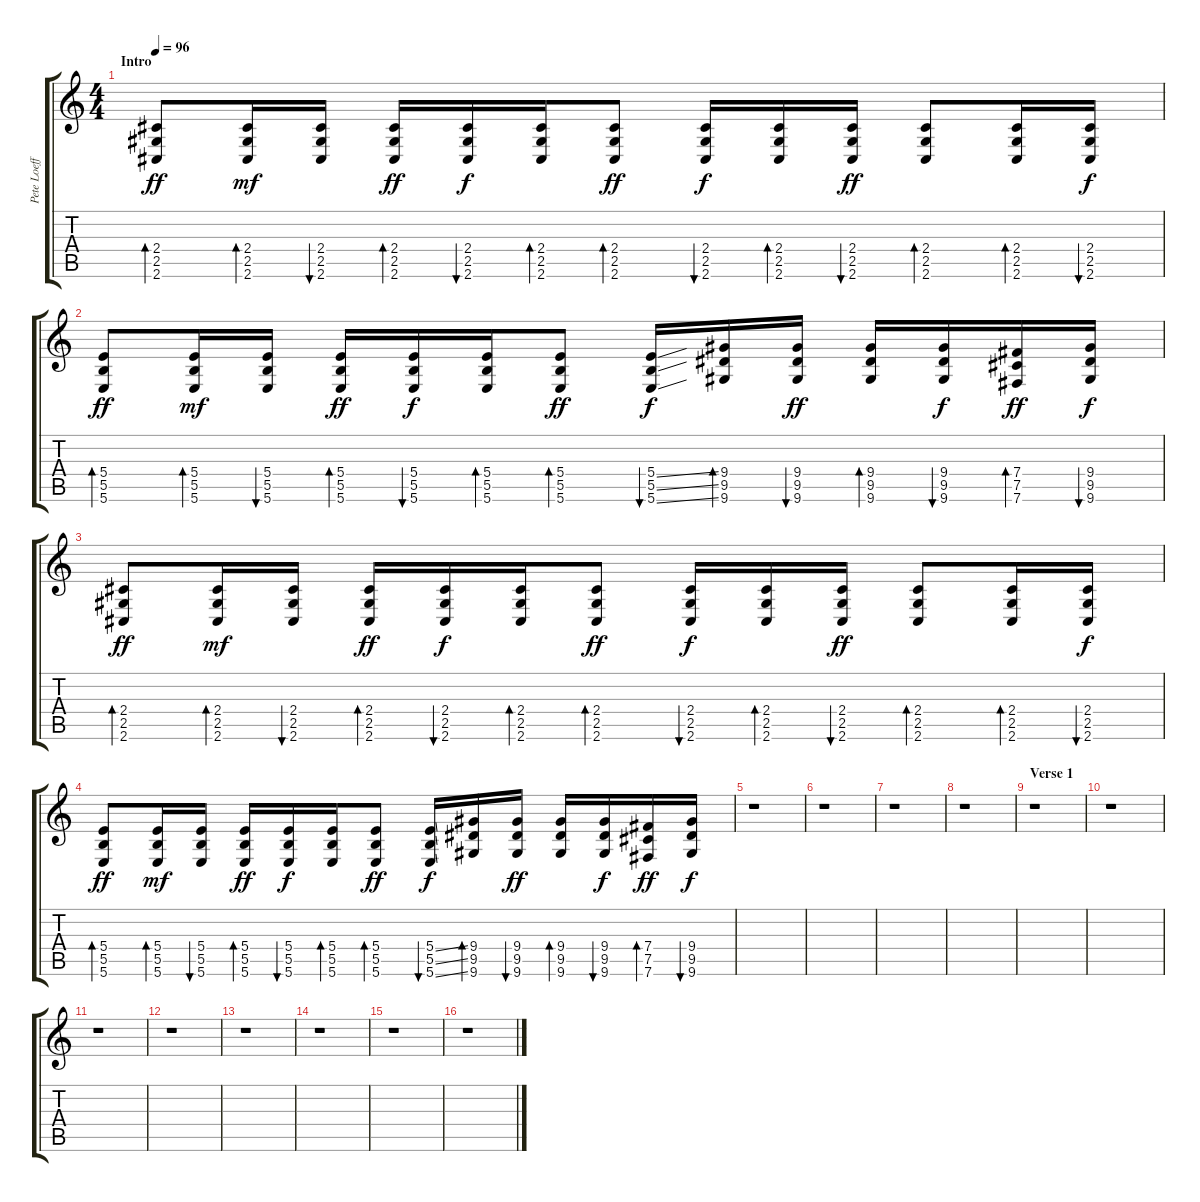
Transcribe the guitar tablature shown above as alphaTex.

\track ("Pete Loeffler - Clean Guitar" "Pete Loeff") {instrument electricguitarclean}
\staff {score tabs}
\tuning (Db4 Ab3 E3 B2 Gb2 B1) {hide}
\ts (4 4)
\section ("" "Intro")
\tempo 96
\clef g2
\ks c
(2.4 2.5 2.6).8{bd 60 dy ff instrument electricguitarclean} (2.4 2.5 2.6).16{bd 60 dy mf} (2.4 2.5 2.6).16{bu 60} (2.4 2.5 2.6).16{bd 60 dy ff} (2.4 2.5 2.6).16{bu 60 dy f} (2.4 2.5 2.6).16{bd 60} (2.4 2.5 2.6).8{bd 60 dy ff} (2.4 2.5 2.6).16{bu 60 dy f} (2.4 2.5 2.6).16{bd 60} (2.4 2.5 2.6).16{bu 60 dy ff} (2.4 2.5 2.6).8{bd 60} (2.4 2.5 2.6).16{bd 60} (2.4 2.5 2.6).16{bu 60 dy f} |
(5.4 5.5 5.6).8{bd 60 dy ff} (5.4 5.5 5.6).16{bd 60 dy mf} (5.4 5.5 5.6).16{bu 60} (5.4 5.5 5.6).16{bd 60 dy ff} (5.4 5.5 5.6).16{bu 60 dy f} (5.4 5.5 5.6).16{bd 60} (5.4 5.5 5.6).8{bd 60 dy ff} (5.4{ss} 5.5{ss} 5.6{ss}).16{bu 60 dy f} (9.4 9.5 9.6).16{bd 60} (9.4 9.5 9.6).16{bu 60 dy ff} (9.4 9.5 9.6).16{bd 60} (9.4 9.5 9.6).16{bu 60 dy f} (7.4 7.5 7.6).16{bd 60 dy ff} (9.4 9.5 9.6).16{bu 60 dy f} |
(2.4 2.5 2.6).8{bd 60 dy ff} (2.4 2.5 2.6).16{bd 60 dy mf} (2.4 2.5 2.6).16{bu 60} (2.4 2.5 2.6).16{bd 60 dy ff} (2.4 2.5 2.6).16{bu 60 dy f} (2.4 2.5 2.6).16{bd 60} (2.4 2.5 2.6).8{bd 60 dy ff} (2.4 2.5 2.6).16{bu 60 dy f} (2.4 2.5 2.6).16{bd 60} (2.4 2.5 2.6).16{bu 60 dy ff} (2.4 2.5 2.6).8{bd 60} (2.4 2.5 2.6).16{bd 60} (2.4 2.5 2.6).16{bu 60 dy f} |
(5.4 5.5 5.6).8{bd 60 dy ff} (5.4 5.5 5.6).16{bd 60 dy mf} (5.4 5.5 5.6).16{bu 60} (5.4 5.5 5.6).16{bd 60 dy ff} (5.4 5.5 5.6).16{bu 60 dy f} (5.4 5.5 5.6).16{bd 60} (5.4 5.5 5.6).8{bd 60 dy ff} (5.4{ss} 5.5{ss} 5.6{ss}).16{bu 60 dy f} (9.4 9.5 9.6).16{bd 60} (9.4 9.5 9.6).16{bu 60 dy ff} (9.4 9.5 9.6).16{bd 60} (9.4 9.5 9.6).16{bu 60 dy f} (7.4 7.5 7.6).16{bd 60 dy ff} (9.4 9.5 9.6).16{bu 60 dy f} |
r.1 |
r.1 |
r.1 |
r.1 |
\section ("" "Verse 1")
r.1 |
r.1 |
r.1 |
r.1 |
r.1 |
r.1 |
r.1 |
r.1
